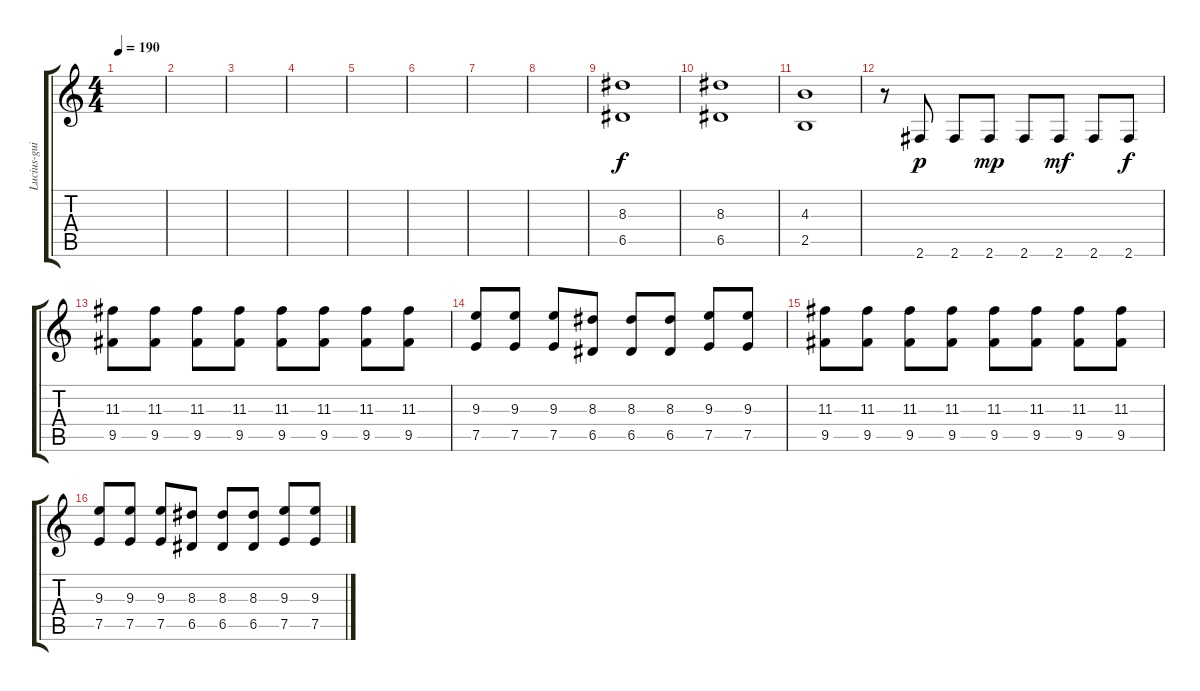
\track ("Lucius-guitarra solo" "Lucius-gui") {instrument distortionguitar}
\staff {score tabs}
\tuning (E4 B3 G3 D3 A2 E2) {hide}
\ts (4 4)
\tempo 190
\clef g2
\ks c
|
|
|
|
|
|
|
|
(8.3 6.5).1 |
(8.3 6.5).1 |
(4.3 2.5).1 |
r.8 2.6.8{dy p} 2.6.8 2.6.8{dy mp} 2.6.8 2.6.8{dy mf} 2.6.8 2.6.8{dy f} |
(11.3 9.5).8 (11.3 9.5).8 (11.3 9.5).8 (11.3 9.5).8 (11.3 9.5).8 (11.3 9.5).8 (11.3 9.5).8 (11.3 9.5).8 |
(9.3 7.5).8 (9.3 7.5).8 (9.3 7.5).8 (8.3 6.5).8 (8.3 6.5).8 (8.3 6.5).8 (9.3 7.5).8 (9.3 7.5).8 |
(11.3 9.5).8 (11.3 9.5).8 (11.3 9.5).8 (11.3 9.5).8 (11.3 9.5).8 (11.3 9.5).8 (11.3 9.5).8 (11.3 9.5).8 |
(9.3 7.5).8 (9.3 7.5).8 (9.3 7.5).8 (8.3 6.5).8 (8.3 6.5).8 (8.3 6.5).8 (9.3 7.5).8 (9.3 7.5).8
